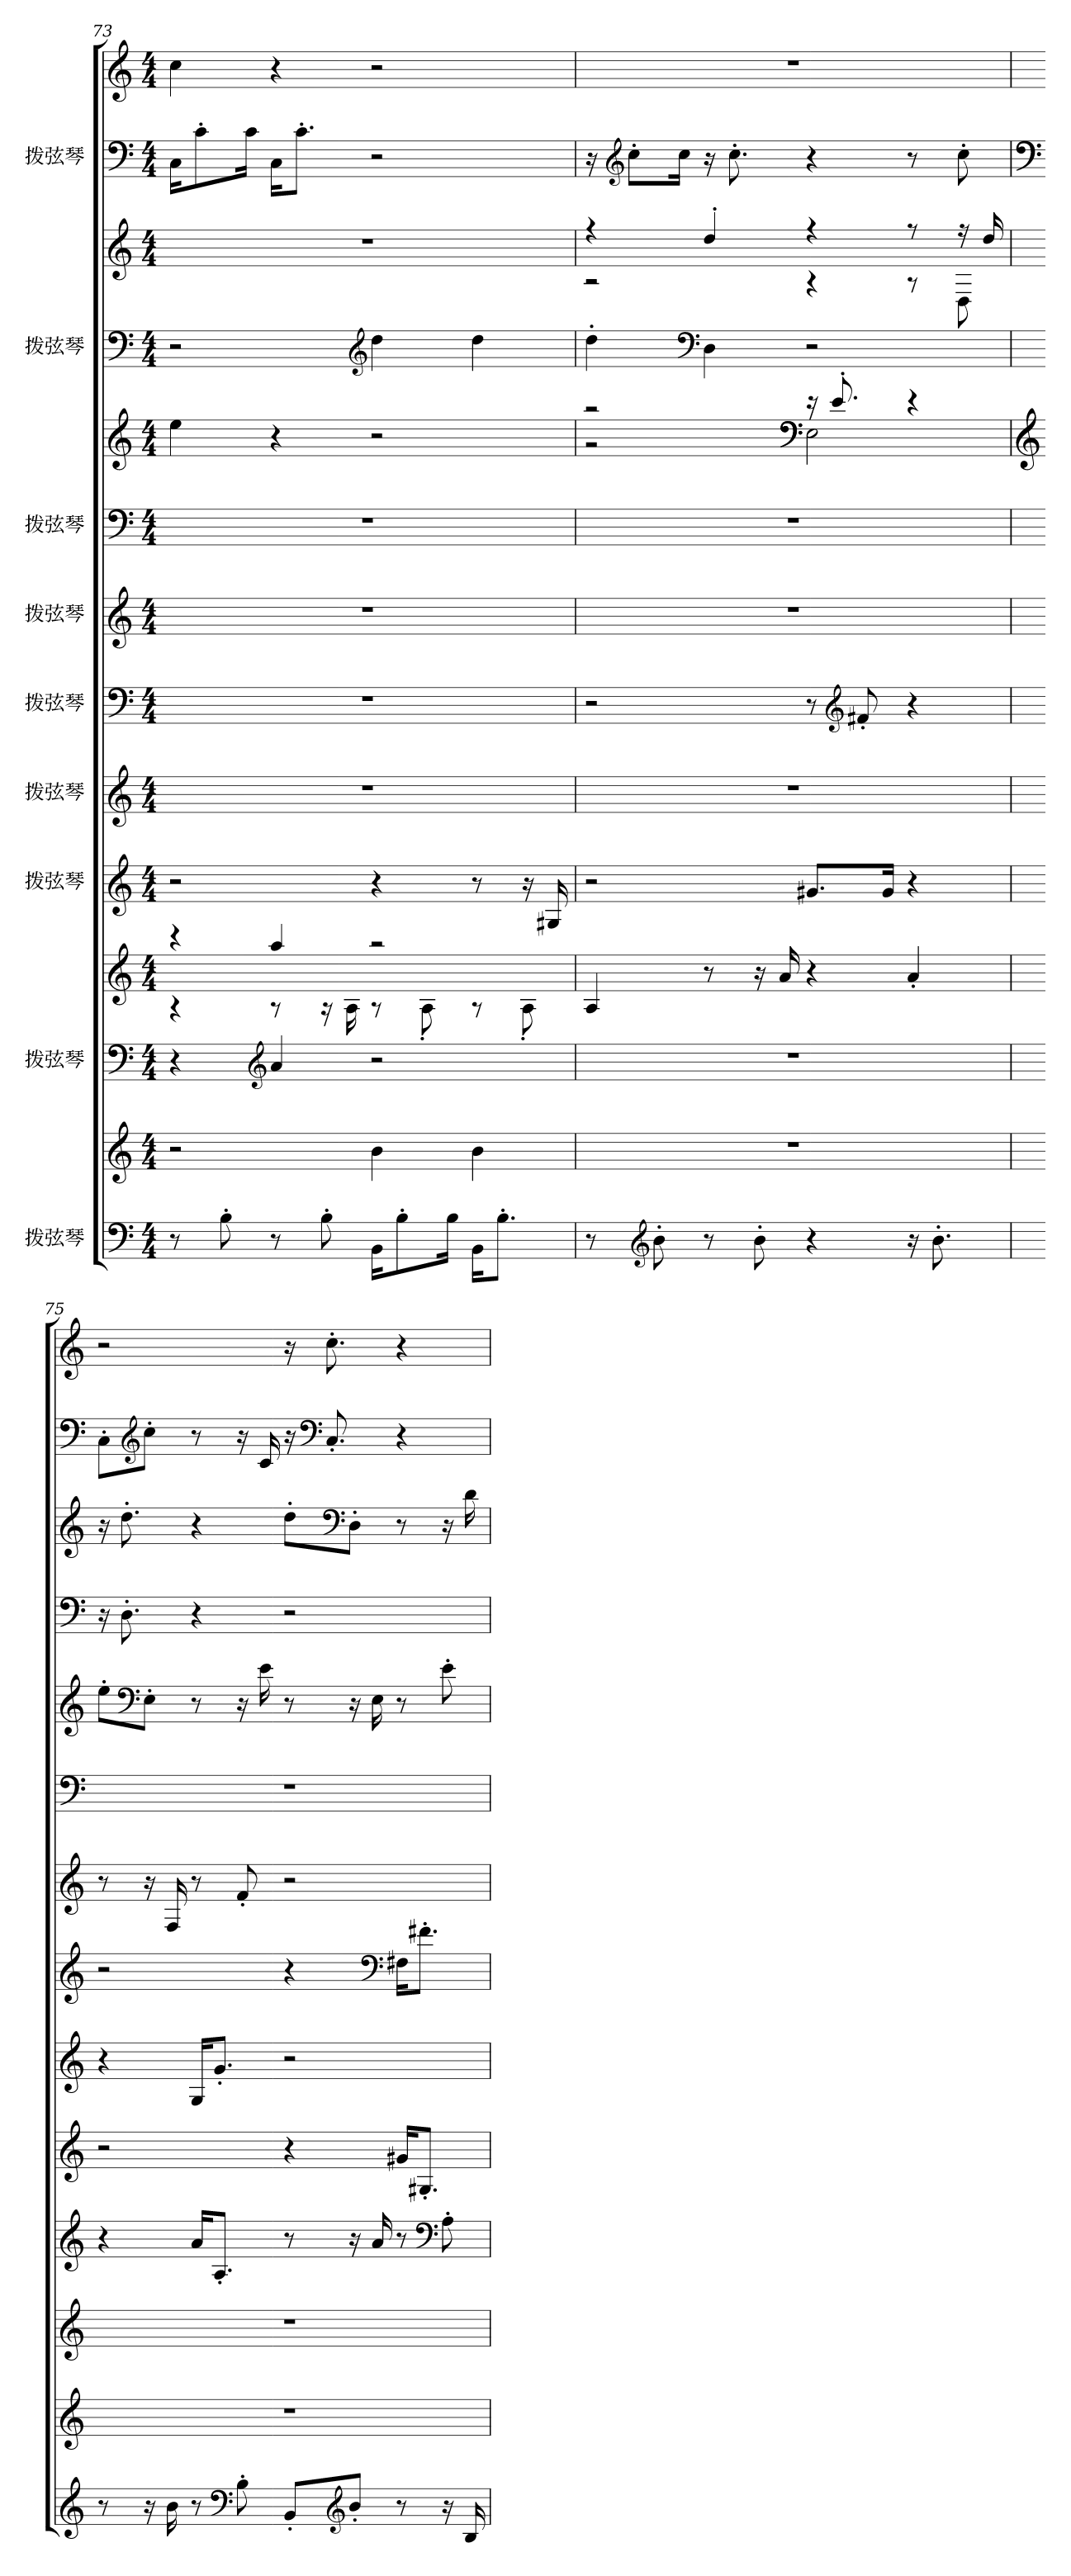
**kern	**kern	**kern	**kern	**kern	**kern	**kern	**kern	**kern	**kern	**kern	**kern	**kern	**kern
*part9	*part9	*part8	*part8	*part7	*part6	*part5	*part4	*part3	*part3	*part2	*part2	*part1	*part1
*staff14	*staff13	*staff12	*staff11	*staff10	*staff9	*staff8	*staff7	*staff6	*staff5	*staff4	*staff3	*staff2	*staff1
*I"拨弦琴	*	*I"拨弦琴	*	*I"拨弦琴	*I"拨弦琴	*I"拨弦琴	*I"拨弦琴	*I"拨弦琴	*	*I"拨弦琴	*	*I"拨弦琴	*
*clefF4	*clefG2	*clefF4	*clefG2	*clefG2	*clefG2	*clefF4	*clefG2	*clefF4	*clefG2	*clefF4	*clefG2	*clefF4	*clefG2
*k[]	*k[]	*k[]	*k[]	*k[]	*k[]	*k[]	*k[]	*k[]	*k[]	*k[]	*k[]	*k[]	*k[]
*M4/4	*M4/4	*M4/4	*M4/4	*M4/4	*M4/4	*M4/4	*M4/4	*M4/4	*M4/4	*M4/4	*M4/4	*M4/4	*M4/4
=73	=73	=73	=73	=73	=73	=73	=73	=73	=73	=73	=73	=73	=73
*	*	*	*^	*	*	*	*	*	*	*	*	*	*
8r	2r	4r	4r	4r	2r	1r	1r	1r	1r	4ee\	2r	1r	16C\KL	4cc\
.	.	.	.	.	.	.	.	.	.	.	.	.	8c'\	.
8B'\	.	.	.	.	.	.	.	.	.	.	.	.	.	.
.	.	.	.	.	.	.	.	.	.	.	.	.	16c\Jk	.
*	*	*clefG2	*	*	*	*	*	*	*	*	*	*	*	*
8r	.	4a/	4aa/	8r	.	.	.	.	.	4r	.	.	16C\KL	4r
.	.	.	.	.	.	.	.	.	.	.	.	.	8.c'\J	.
8B'\	.	.	.	16r	.	.	.	.	.	.	.	.	.	.
.	.	.	.	16A\	.	.	.	.	.	.	.	.	.	.
*	*	*	*	*	*	*	*	*	*	*	*clefG2	*	*	*
16BB\KL	4b\	2r	2r	8r	4r	.	.	.	.	2r	4dd\	.	2r	2r
8B'\	.	.	.	.	.	.	.	.	.	.	.	.	.	.
.	.	.	.	8A'\	.	.	.	.	.	.	.	.	.	.
16B\Jk	.	.	.	.	.	.	.	.	.	.	.	.	.	.
16BB\KL	4b\	.	.	8r	8r	.	.	.	.	.	4dd\	.	.	.
8.B'\J	.	.	.	.	.	.	.	.	.	.	.	.	.	.
.	.	.	.	8A'\	16r	.	.	.	.	.	.	.	.	.
.	.	.	.	.	16G#X/	.	.	.	.	.	.	.	.	.
*	*	*	*v	*v	*	*	*	*	*	*	*	*	*	*
!!LO:PB:g=z
=74	=74	=74	=74	=74	=74	=74	=74	=74	=74	=74	=74	=74	=74
*	*	*	*	*	*	*	*	*	*^	*	*^	*	*
8r	1r	1r	4A/	2r	1r	2r	1r	1r	2r	2r	4dd'\	4r	2r	16r	1r
*	*	*	*	*	*	*	*	*	*	*	*	*	*	*clefG2	*
.	.	.	.	.	.	.	.	.	.	.	.	.	.	8cc'\L	.
*clefG2	*	*	*	*	*	*	*	*	*	*	*	*	*	*	*
8b'\	.	.	.	.	.	.	.	.	.	.	.	.	.	.	.
.	.	.	.	.	.	.	.	.	.	.	.	.	.	16cc\Jk	.
*	*	*	*	*	*	*	*	*	*	*	*clefF4	*	*	*	*
8r	.	.	8r	.	.	.	.	.	.	.	4D\	4dd'/	.	16r	.
.	.	.	.	.	.	.	.	.	.	.	.	.	.	8.cc'\	.
8b'\	.	.	16r	.	.	.	.	.	.	.	.	.	.	.	.
.	.	.	16a/	.	.	.	.	.	.	.	.	.	.	.	.
*	*	*	*	*	*	*	*	*	*clefF4	*	*	*	*	*	*
4r	.	.	4r	8.g#X/L	.	8r	.	.	16r	2E\	2r	4r	4r	4r	.
.	.	.	.	.	.	.	.	.	8.e'/	.	.	.	.	.	.
*	*	*	*	*	*	*clefG2	*	*	*	*	*	*	*	*	*
.	.	.	.	.	.	8f#X'/	.	.	.	.	.	.	.	.	.
.	.	.	.	16g#/Jk	.	.	.	.	.	.	.	.	.	.	.
16r	.	.	4a'/	4r	.	4r	.	.	4r	.	.	8r	8r	8r	.
8.b'\	.	.	.	.	.	.	.	.	.	.	.	.	.	.	.
.	.	.	.	.	.	.	.	.	.	.	.	16r	8D\	8cc'\	.
.	.	.	.	.	.	.	.	.	.	.	.	16dd/	.	.	.
*	*	*	*	*	*	*	*	*	*v	*v	*	*v	*v	*	*
!!LO:PB:g=z
=75	=75	=75	=75	=75	=75	=75	=75	=75	=75	=75	=75	=75	=75
*	*	*	*	*	*	*	*	*	*clefG2	*	*	*clefF4	*
8r	1r	1r	4r	2r	4r	2r	8r	1r	8ee'\L	16r	16r	8C'\L	2r
.	.	.	.	.	.	.	.	.	.	8.D'\	8.dd'\	.	.
*	*	*	*	*	*	*	*	*	*clefF4	*	*	*clefG2	*
16r	.	.	.	.	.	.	16r	.	8E'\J	.	.	8cc'\J	.
16b\	.	.	.	.	.	.	16F/	.	.	.	.	.	.
8r	.	.	16a/KL	.	16G/KL	.	8r	.	8r	4r	4r	8r	.
.	.	.	8.A'/J	.	8.g'/J	.	.	.	.	.	.	.	.
*clefF4	*	*	*	*	*	*	*	*	*	*	*	*	*
8B'\	.	.	.	.	.	.	8f'/	.	16r	.	.	16r	.
.	.	.	.	.	.	.	.	.	16e\	.	.	16c/	.
8BB'/L	.	.	8r	4r	2r	4r	2r	.	8r	2r	8dd'\L	16r	16r
*	*	*	*	*	*	*	*	*	*	*	*	*clefF4	*
.	.	.	.	.	.	.	.	.	.	.	.	8.C'/	8.cc'\
*clefG2	*	*	*	*	*	*	*	*	*	*	*clefF4	*	*
8b'/J	.	.	16r	.	.	.	.	.	16r	.	8D'\J	.	.
.	.	.	16a/	.	.	.	.	.	16E\	.	.	.	.
*	*	*	*	*	*	*clefF4	*	*	*	*	*	*	*
8r	.	.	8r	16g#X/KL	.	16F#X\KL	.	.	8r	.	8r	4r	4r
.	.	.	.	8.G#X'/J	.	8.f#X'\J	.	.	.	.	.	.	.
*	*	*	*clefF4	*	*	*	*	*	*	*	*	*	*
16r	.	.	8A'\	.	.	.	.	.	8e'\	.	16r	.	.
16B/	.	.	.	.	.	.	.	.	.	.	16d\	.	.
=	=	=	=	=	=	=	=	=	=	=	=	=	=
*-	*-	*-	*-	*-	*-	*-	*-	*-	*-	*-	*-	*-	*-
